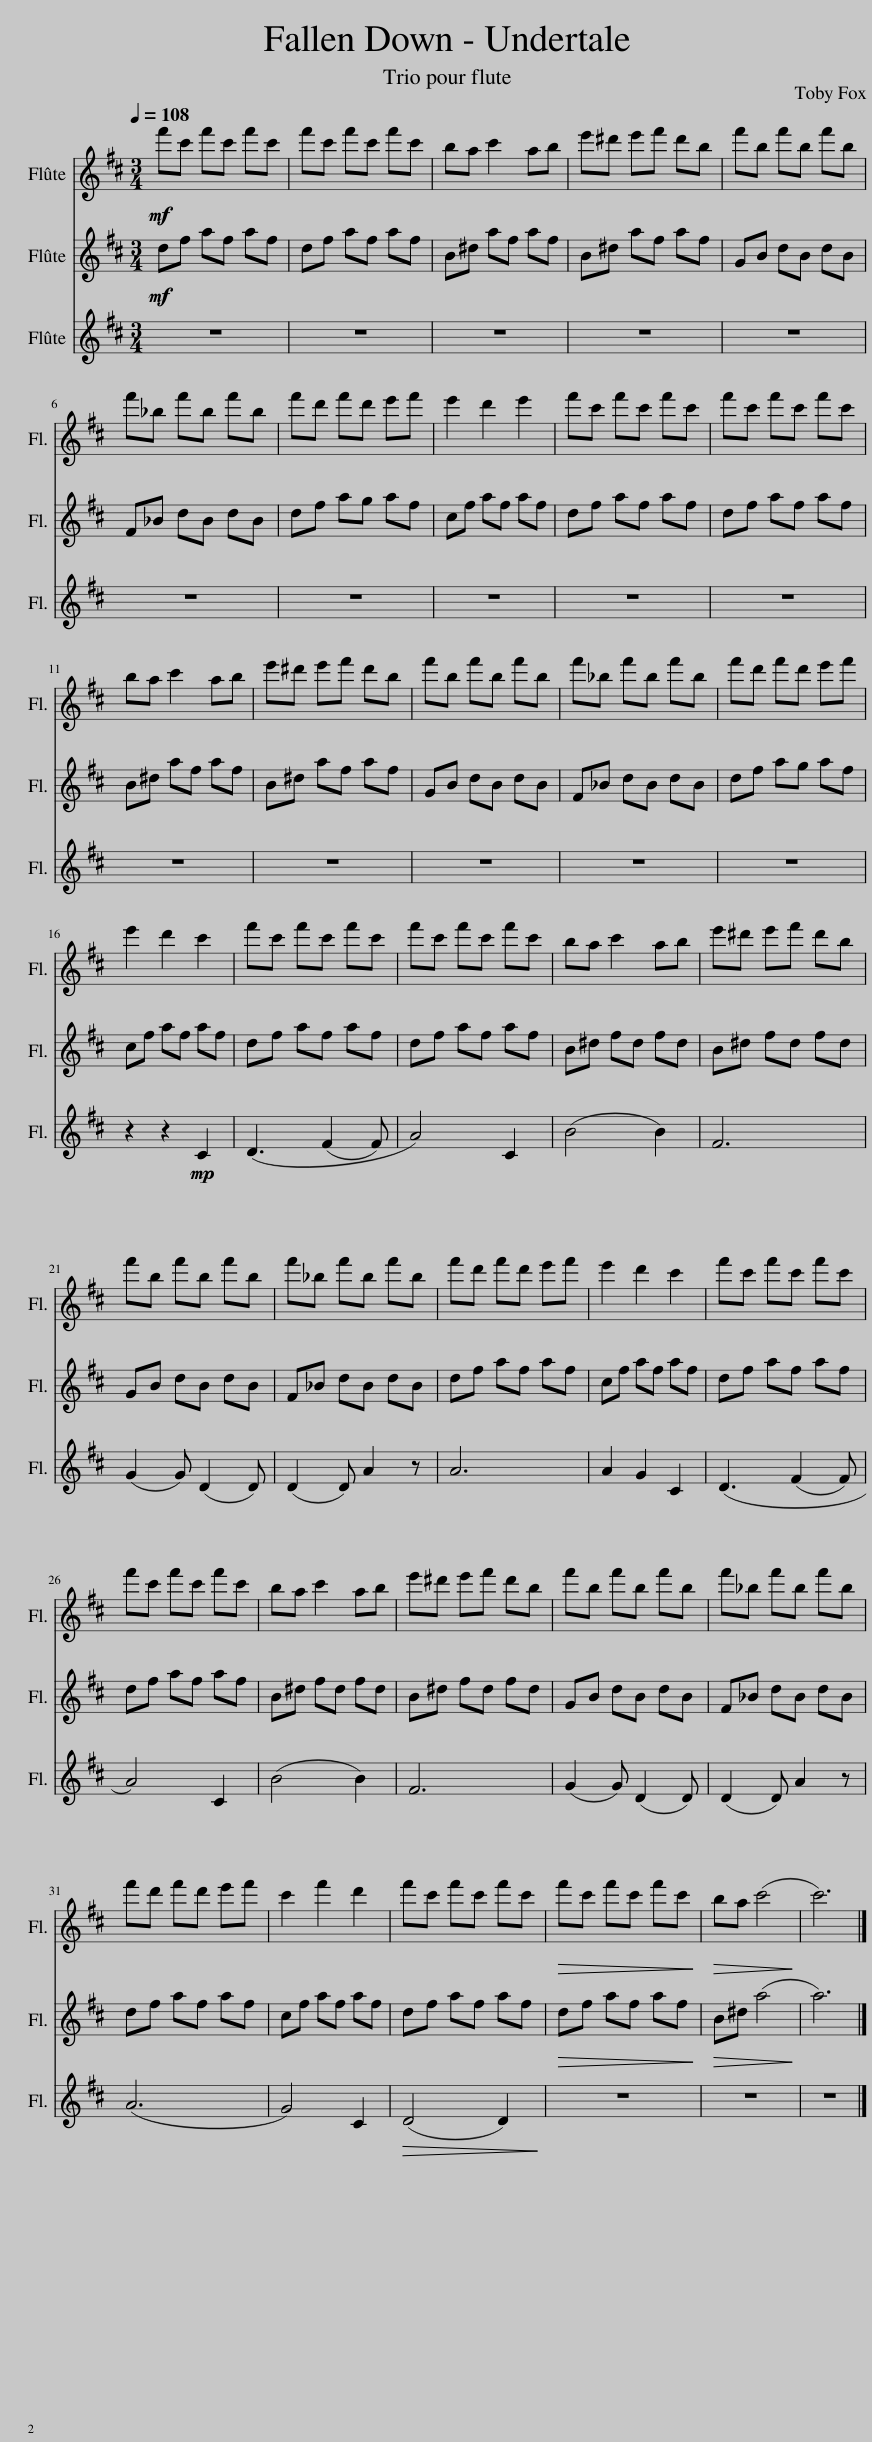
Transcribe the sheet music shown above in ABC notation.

X:1
%%score 1 2 3
L:1/8
Q:1/4=108
M:3/4
I:linebreak $
K:D
V:1 treble
V:2 treble
V:3 treble
V:1
!mf! f'c' f'c' f'c' | f'c' f'c' f'c' | ba c'2 ab | e'^d' e'f' d'b | f'b f'b f'b |$ %5
 f'_b f'b f'b | f'd' f'd' e'f' | e'2 d'2 e'2 | f'c' f'c' f'c' | f'c' f'c' f'c' |$ %10
 ba c'2 ab | e'^d' e'f' d'b | f'b f'b f'b | f'_b f'b f'b | f'd' f'd' e'f' |$ %15
 e'2 d'2 c'2 | f'c' f'c' f'c' | f'c' f'c' f'c' | ba c'2 ab | e'^d' e'f' d'b |$ %20
 f'b f'b f'b | f'_b f'b f'b | f'd' f'd' e'f' | e'2 d'2 c'2 | f'c' f'c' f'c' |$ %25
 f'c' f'c' f'c' | ba c'2 ab | e'^d' e'f' d'b | f'b f'b f'b | f'_b f'b f'b |$ %30
 f'd' f'd' e'f' | c'2 f'2 d'2 | f'c' f'c' f'c' |!>(! f'c' f'c' f'c'!>)! |!>(! ba (c'4!>)! | %35
 c'6) |] %36
V:2
!mf! df af af | df af af | B^d af af | B^d af af | GB dB dB |$ %5
 F_B dB dB | df ag af | cf af af | df af af | df af af |$ %10
 B^d af af | B^d af af | GB dB dB | F_B dB dB | df ag af |$ %15
 cf af af | df af af | df af af | B^d fd fd | B^d fd fd |$ %20
 GB dB dB | F_B dB dB | df af af | cf af af | df af af |$ %25
 df af af | B^d fd fd | B^d fd fd | GB dB dB | F_B dB dB |$ %30
 df af af | cf af af | df af af |!>(! df af af!>)! |!>(! B^d (a4!>)! | %35
 a6) |] %36
V:3
 z6 | z6 | z6 | z6 | z6 |$ %5
 z6 | z6 | z6 | z6 | z6 |$ %10
 z6 | z6 | z6 | z6 | z6 |$ %15
 z2 z2!mp! C2 | (D3 (F2 F) | A4) C2 | (B4 B2) | F6 |$ %20
 (G2 G) (D2 D) | (D2 D) A2 z | A6 | A2 G2 C2 | (D3 (F2 F) |$ %25
 A4) C2 | (B4 B2) | F6 | (G2 G) (D2 D) | (D2 D) A2 z |$ %30
 (A6 | G4) C2 |!>(! (D4 D2)!>)! | z6 | z6 | %35
 z6 |] %36
